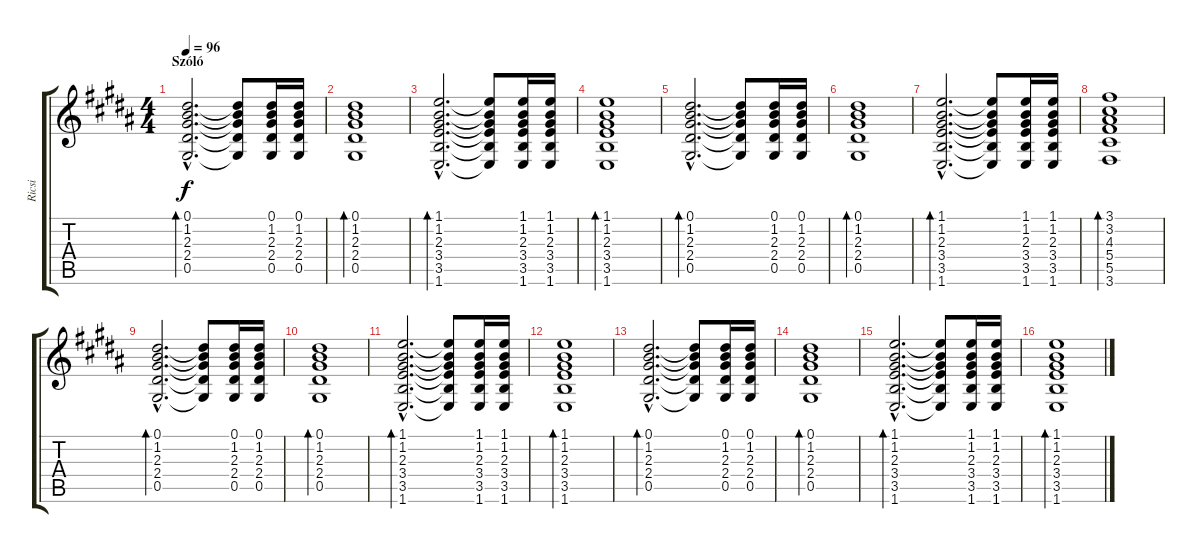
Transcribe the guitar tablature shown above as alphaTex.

\track ("Ricsi" "Ricsi") {instrument acousticguitarsteel}
\staff {score tabs}
\tuning (Eb4 Bb3 Gb3 Db3 Ab2 Eb2) {hide}
\ts (4 4)
\section ("" "Szóló")
\tempo 96
\clef g2
\ks g#minor
(0.1{hac} 1.2{hac} 2.3{hac} 2.4{hac} 0.5{hac}).2{d bd 60 dy f} (0.1{t} 1.2{t} 2.3{t} 2.4{t} 0.5{t}).8 (0.1 1.2 2.3 2.4 0.5).16 (0.1 1.2 2.3 2.4 0.5).16 |
(0.1 1.2 2.3 2.4 0.5).1{bd 60} |
(1.1{hac} 1.2{hac} 2.3{hac} 3.4{hac} 3.5{hac} 1.6{hac}).2{d bd 60} (1.1{t} 1.2{t} 2.3{t} 3.4{t} 3.5{t} 1.6{t}).8 (1.1 1.2 2.3 3.4 3.5 1.6).16 (1.1 1.2 2.3 3.4 3.5 1.6).16 |
(1.1 1.2 2.3 3.4 3.5 1.6).1{bd 60} |
(0.1{hac} 1.2{hac} 2.3{hac} 2.4{hac} 0.5{hac}).2{d bd 60} (0.1{t} 1.2{t} 2.3{t} 2.4{t} 0.5{t}).8 (0.1 1.2 2.3 2.4 0.5).16 (0.1 1.2 2.3 2.4 0.5).16 |
(0.1 1.2 2.3 2.4 0.5).1{bd 60} |
(1.1{hac} 1.2{hac} 2.3{hac} 3.4{hac} 3.5{hac} 1.6{hac}).2{d bd 60} (1.1{t} 1.2{t} 2.3{t} 3.4{t} 3.5{t} 1.6{t}).8 (1.1 1.2 2.3 3.4 3.5 1.6).16 (1.1 1.2 2.3 3.4 3.5 1.6).16 |
(3.1 3.2 4.3 5.4 5.5 3.6).1{bd 60} |
(0.1{hac} 1.2{hac} 2.3{hac} 2.4{hac} 0.5{hac}).2{d bd 60} (0.1{t} 1.2{t} 2.3{t} 2.4{t} 0.5{t}).8 (0.1 1.2 2.3 2.4 0.5).16 (0.1 1.2 2.3 2.4 0.5).16 |
(0.1 1.2 2.3 2.4 0.5).1{bd 60} |
(1.1{hac} 1.2{hac} 2.3{hac} 3.4{hac} 3.5{hac} 1.6{hac}).2{d bd 60} (1.1{t} 1.2{t} 2.3{t} 3.4{t} 3.5{t} 1.6{t}).8 (1.1 1.2 2.3 3.4 3.5 1.6).16 (1.1 1.2 2.3 3.4 3.5 1.6).16 |
(1.1 1.2 2.3 3.4 3.5 1.6).1{bd 60} |
(0.1{hac} 1.2{hac} 2.3{hac} 2.4{hac} 0.5{hac}).2{d bd 60} (0.1{t} 1.2{t} 2.3{t} 2.4{t} 0.5{t}).8 (0.1 1.2 2.3 2.4 0.5).16 (0.1 1.2 2.3 2.4 0.5).16 |
(0.1 1.2 2.3 2.4 0.5).1{bd 60} |
(1.1{hac} 1.2{hac} 2.3{hac} 3.4{hac} 3.5{hac} 1.6{hac}).2{d bd 60} (1.1{t} 1.2{t} 2.3{t} 3.4{t} 3.5{t} 1.6{t}).8 (1.1 1.2 2.3 3.4 3.5 1.6).16 (1.1 1.2 2.3 3.4 3.5 1.6).16 |
(1.1 1.2 2.3 3.4 3.5 1.6).1{bd 60}
